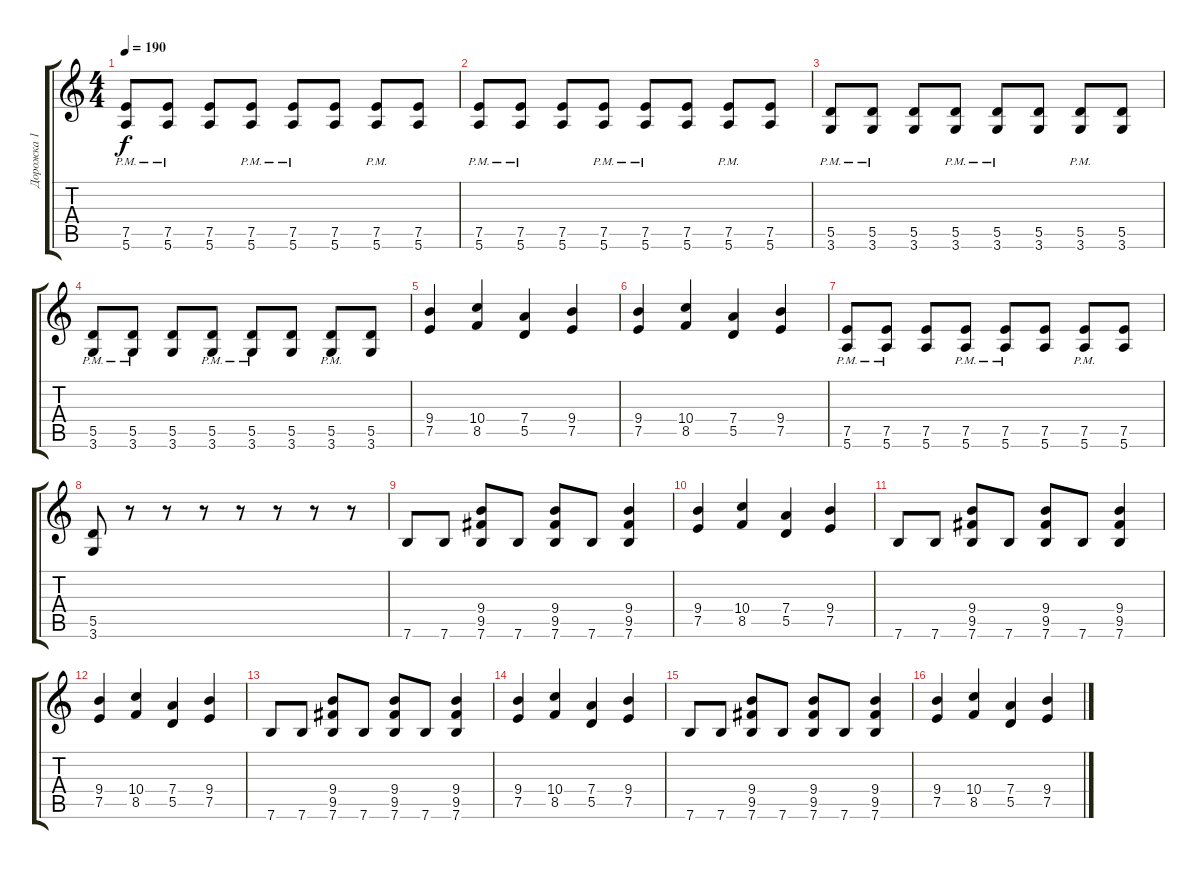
\track ("Дорожка 1" "Дорожка 1") {instrument distortionguitar}
\staff {score tabs}
\tuning (E4 B3 G3 D3 A2 E2) {hide}
\ts (4 4)
\tempo 190
\clef g2
\ks c
(7.5{pm} 5.6{pm}).8{dy f} (7.5{pm} 5.6{pm}).8 (7.5 5.6).8 (7.5{pm} 5.6{pm}).8 (7.5{pm} 5.6{pm}).8 (7.5 5.6).8 (7.5{pm} 5.6{pm}).8 (7.5 5.6).8 |
(7.5{pm} 5.6{pm}).8 (7.5{pm} 5.6{pm}).8 (7.5 5.6).8 (7.5{pm} 5.6{pm}).8 (7.5{pm} 5.6{pm}).8 (7.5 5.6).8 (7.5{pm} 5.6{pm}).8 (7.5 5.6).8 |
(5.5{pm} 3.6{pm}).8 (5.5{pm} 3.6{pm}).8 (5.5 3.6).8 (5.5{pm} 3.6{pm}).8 (5.5{pm} 3.6{pm}).8 (5.5 3.6).8 (5.5{pm} 3.6{pm}).8 (5.5 3.6).8 |
(5.5{pm} 3.6{pm}).8 (5.5{pm} 3.6{pm}).8 (5.5 3.6).8 (5.5{pm} 3.6{pm}).8 (5.5{pm} 3.6{pm}).8 (5.5 3.6).8 (5.5{pm} 3.6{pm}).8 (5.5 3.6).8 |
(9.4 7.5).4 (10.4 8.5).4 (7.4 5.5).4 (9.4 7.5).4 |
(9.4 7.5).4 (10.4 8.5).4 (7.4 5.5).4 (9.4 7.5).4 |
(7.5{pm} 5.6{pm}).8 (7.5{pm} 5.6{pm}).8 (7.5 5.6).8 (7.5{pm} 5.6{pm}).8 (7.5{pm} 5.6{pm}).8 (7.5 5.6).8 (7.5{pm} 5.6{pm}).8 (7.5 5.6).8 |
(5.5 3.6).8 r.8 r.8 r.8 r.8 r.8 r.8 r.8 |
7.6.8 7.6.8 (9.4 9.5 7.6).8 7.6.8 (9.4 9.5 7.6).8 7.6.8 (9.4 9.5 7.6).4 |
(9.4 7.5).4 (10.4 8.5).4 (7.4 5.5).4 (9.4 7.5).4 |
7.6.8 7.6.8 (9.4 9.5 7.6).8 7.6.8 (9.4 9.5 7.6).8 7.6.8 (9.4 9.5 7.6).4 |
(9.4 7.5).4 (10.4 8.5).4 (7.4 5.5).4 (9.4 7.5).4 |
7.6.8 7.6.8 (9.4 9.5 7.6).8 7.6.8 (9.4 9.5 7.6).8 7.6.8 (9.4 9.5 7.6).4 |
(9.4 7.5).4 (10.4 8.5).4 (7.4 5.5).4 (9.4 7.5).4 |
7.6.8 7.6.8 (9.4 9.5 7.6).8 7.6.8 (9.4 9.5 7.6).8 7.6.8 (9.4 9.5 7.6).4 |
(9.4 7.5).4 (10.4 8.5).4 (7.4 5.5).4 (9.4 7.5).4
